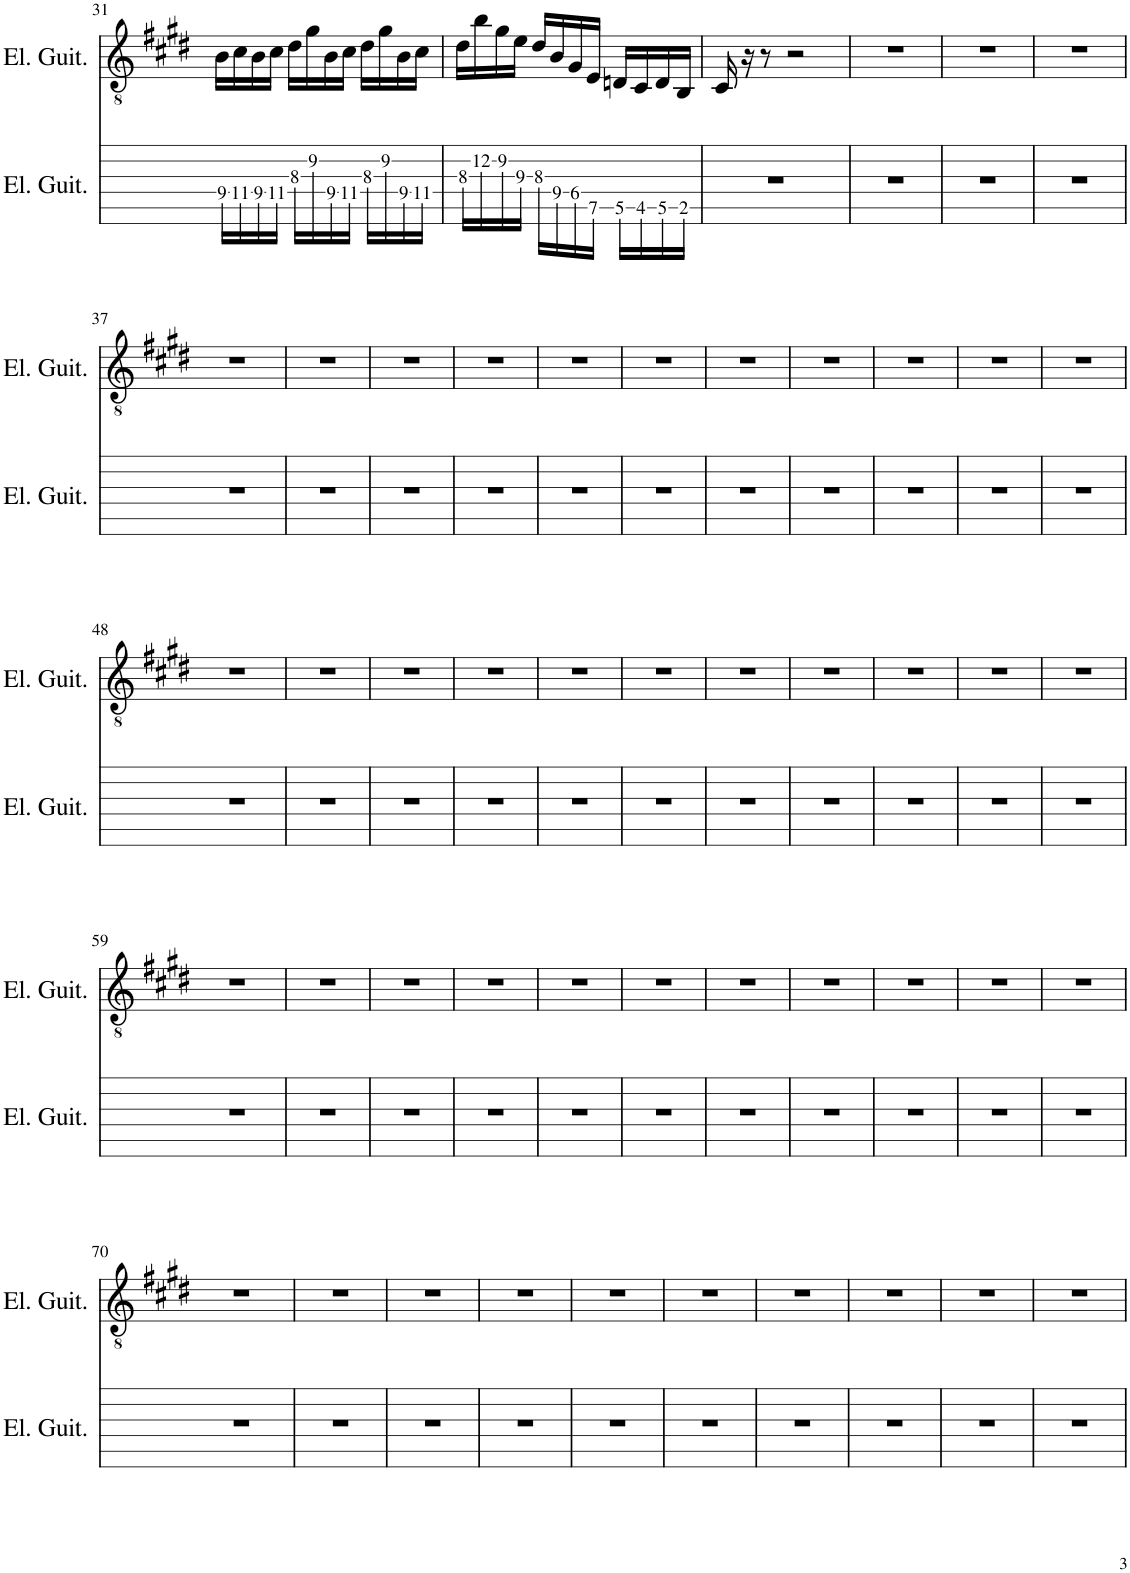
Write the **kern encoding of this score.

**kern	**kern
*part2	*part1
*staff2	*staff1
*I"Electric Guitar	*I"Electric Guitar
*I'El. Guit.	*I'El. Guit.
!!LO:PB:g=z
*	*clefGv2
*k[f#c#g#d#]	*k[f#c#g#d#]
*M3/4	*M3/4
=31	=31
16B\LL	16B\LL
16c#\	16c#\
16B\	16B\
16c#\JJ	16c#\JJ
16d#\LL	16d#\LL
16g#\	16g#\
16B\	16B\
16c#\JJ	16c#\JJ
16d#\LL	16d#\LL
16g#\	16g#\
16B\	16B\
16c#\JJ	16c#\JJ
=32	=32
16d#\LL	16d#\LL
16b\	16b\
16g#\	16g#\
16e\JJ	16e\JJ
16d#\LL	16d#/LL
16B\	16B/
16G#\	16G#/
16E\JJ	16E/JJ
16Dn\LL	16Dn/LL
16C#\	16C#/
16D\	16D/
16BB\JJ	16BB/JJ
=33	=33
2.r	16C#/
.	16r
.	8r
.	2r
=34	=34
2.r	2.r
=35	=35
2.r	2.r
=36	=36
2.r	2.r
!!LO:LB:g=z
=37	=37
2.r	2.r
=38	=38
2.r	2.r
=39	=39
2.r	2.r
=40	=40
2.r	2.r
=41	=41
2.r	2.r
=42	=42
2.r	2.r
=43	=43
2.r	2.r
=44	=44
2.r	2.r
=45	=45
2.r	2.r
=46	=46
2.r	2.r
=47	=47
2.r	2.r
!!LO:LB:g=z
=48	=48
2.r	2.r
=49	=49
2.r	2.r
=50	=50
2.r	2.r
=51	=51
2.r	2.r
=52	=52
2.r	2.r
=53	=53
2.r	2.r
=54	=54
2.r	2.r
=55	=55
2.r	2.r
=56	=56
2.r	2.r
=57	=57
2.r	2.r
=58	=58
2.r	2.r
!!LO:LB:g=z
=59	=59
2.r	2.r
=60	=60
2.r	2.r
=61	=61
2.r	2.r
=62	=62
2.r	2.r
=63	=63
2.r	2.r
=64	=64
2.r	2.r
=65	=65
2.r	2.r
=66	=66
2.r	2.r
=67	=67
2.r	2.r
=68	=68
2.r	2.r
=69	=69
2.r	2.r
!!LO:LB:g=z
=70	=70
2.r	2.r
=71	=71
2.r	2.r
=72	=72
2.r	2.r
=73	=73
2.r	2.r
=74	=74
2.r	2.r
=75	=75
2.r	2.r
=76	=76
2.r	2.r
=77	=77
2.r	2.r
=78	=78
2.r	2.r
=79	=79
2.r	2.r
=	=
*-	*-
